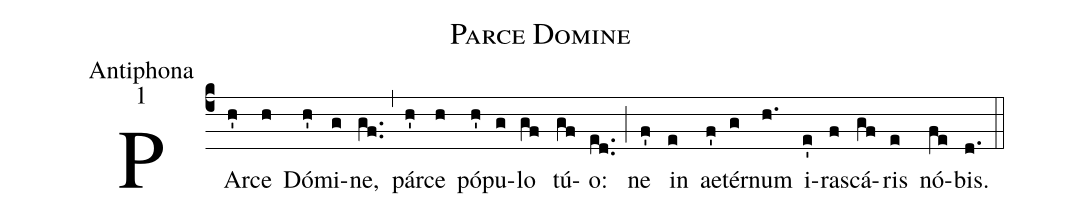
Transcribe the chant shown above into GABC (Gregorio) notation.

name:Parce Domine;
office-part:Antiphona;
mode:1;
%%
(c4)PAr(h')ce(h) Dó(h')mi(g)ne,(gf..) (,)
pár(h')ce(h) pó(h')pu(g)lo(gf) tú(gf)o:(ed..) (;)
ne(f') in(e) ae(f')tér(g)num(h.) i(e')ra(f)scá(gf)ris(e) nó(fe)bis.(d.) (::)
<i>Repetitur:</i>() Parce.() (Z)
